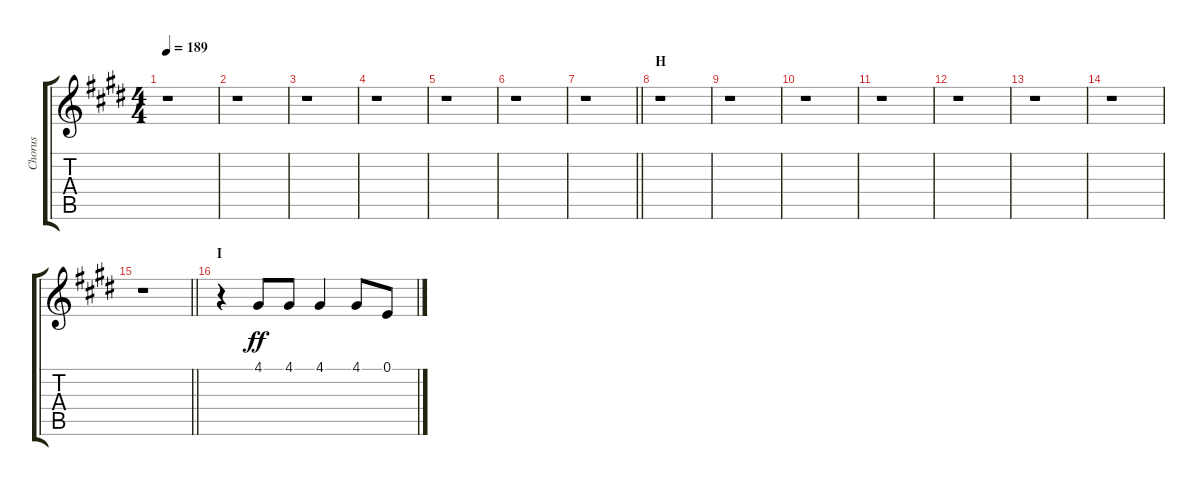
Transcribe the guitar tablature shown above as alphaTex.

\track ("Chorus" "Chorus") {instrument voiceoohs}
\staff {score tabs}
\tuning (E4 B3 G3 D3 A2 E2) {hide}
\ts (4 4)
\tempo 189
\clef g2
\ks e
r.1{dy ff} |
r.1 |
r.1 |
r.1 |
r.1 |
r.1 |
\barLineRight lightlight
r.1 |
\section ("" "H")
r.1 |
r.1 |
r.1 |
r.1 |
r.1 |
r.1 |
r.1 |
\barLineRight lightlight
r.1 |
\section ("" "I")
r.4 4.1.8 4.1.8 4.1.4 4.1.8 0.1.8
